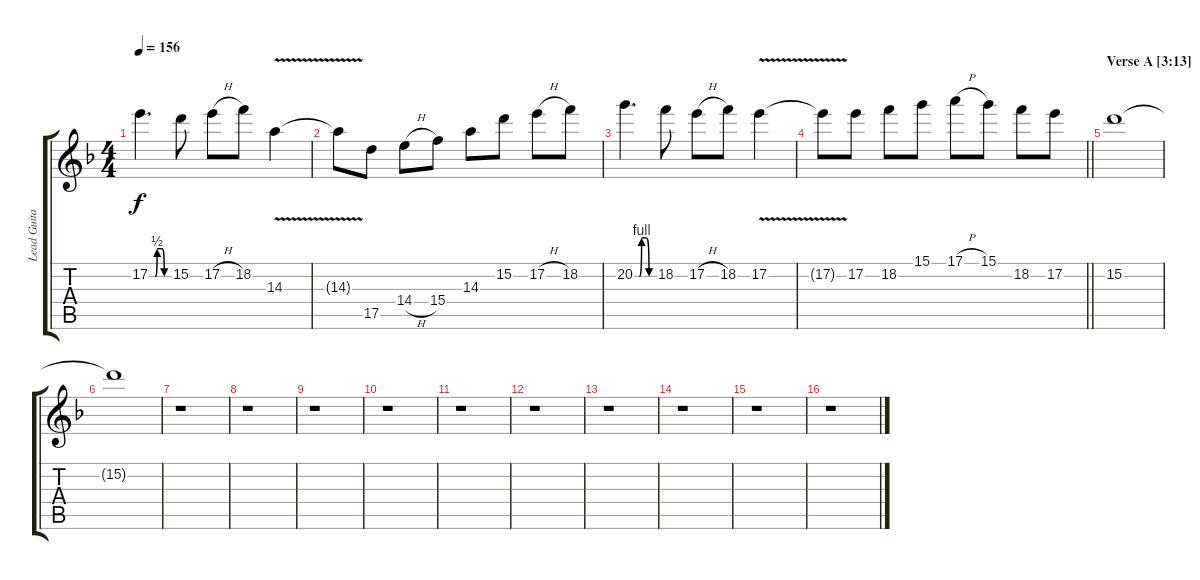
\track ("Lead Guitar" "Lead Guita") {instrument overdrivenguitar}
\staff {score tabs}
\tuning (E4 B3 G3 D3 A2 E2) {hide}
\ts (4 4)
\tempo 156
\clef g2
\ks dminor
17.2{be (custom 0 0 17 0 23 2 38 2 45 0 60 0)}.4{d dy f} 15.2.8 17.2{h}.8 18.2.8 14.3{v}.4 |
14.3{t}.8 17.5.8 14.4{h}.8 15.4.8 14.3.8 15.2.8 17.2{h}.8 18.2.8 |
20.2{be (custom 0 0 15 0 22 4 37 4 45 0 60 0)}.4{d} 18.2.8 17.2{h}.8 18.2.8 17.2{v}.4 |
\barLineRight lightlight
17.2{t}.8 17.2.8 18.2.8 15.1.8 17.1{h}.8 15.1.8 18.2.8 17.2.8 |
\section ("" "Verse A [3:13]")
15.2.1{volume 0} |
15.2{t}.1 |
r.1 |
r.1 |
r.1 |
r.1 |
r.1 |
r.1 |
r.1 |
r.1 |
r.1 |
r.1
